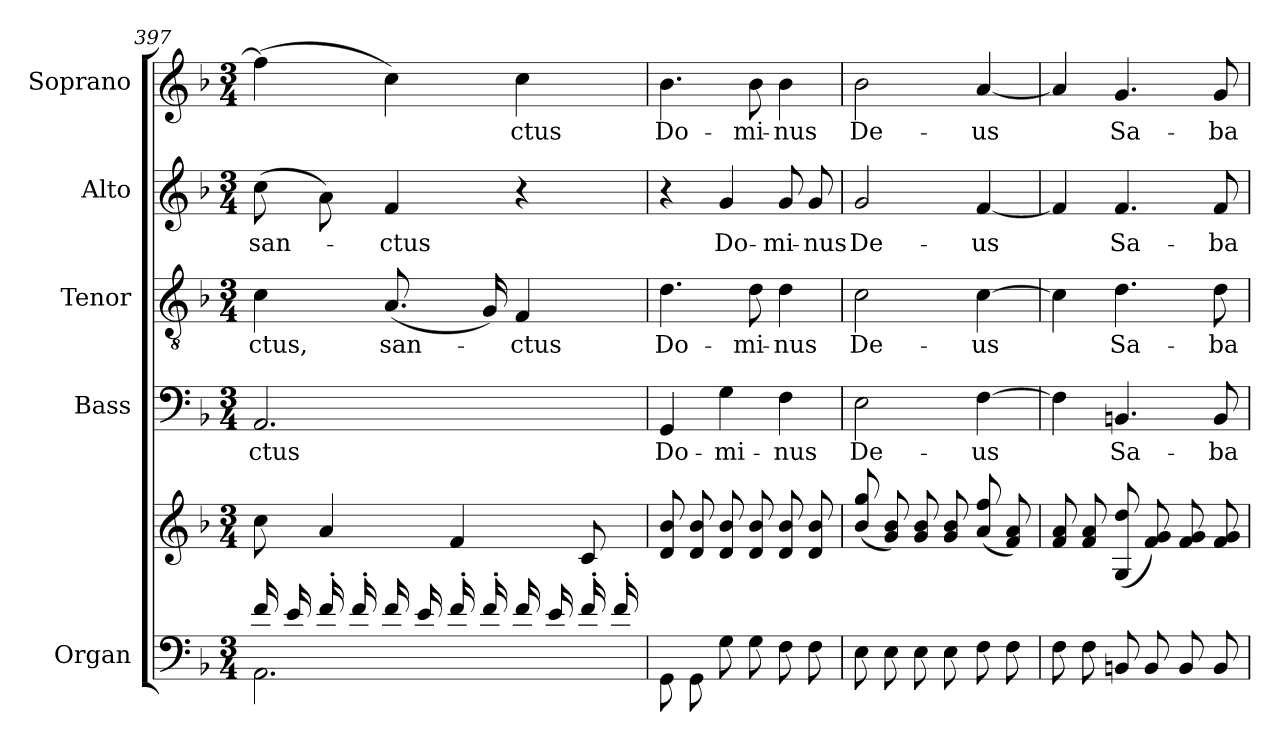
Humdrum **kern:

**kern	**kern	**kern	**text	**kern	**text	**kern	**text	**kern	**text
*part5	*part5	*part4	*part4	*part3	*part3	*part2	*part2	*part1	*part1
*staff6	*staff5	*staff4	*staff4	*staff3	*staff3	*staff2	*staff2	*staff1	*staff1
*I"Organ	*	*I"Bass	*	*I"Tenor	*	*I"Alto	*	*I"Soprano	*
*I'Org.	*	*I'B.	*	*I'T.	*	*I'A.	*	*I'S.	*
*clefF4	*clefG2	*clefF4	*	*clefGv2	*	*clefG2	*	*clefG2	*
*	*	*	*	*ITrd7c12	*	*	*	*	*
*k[b-]	*k[b-]	*k[b-]	*	*k[b-]	*	*k[b-]	*	*k[b-]	*
*F:	*F:	*F:	*	*F:	*	*F:	*	*F:	*
*M3/4	*M3/4	*M3/4	*	*M3/4	*	*M3/4	*	*M3/4	*
=397	=397	=397	=397	=397	=397	=397	=397	=397	=397
*^	*	*	*	*	*	*	*	*	*
!	!	!	!	!LO:LY:b:color=#000000	!	!	!	!	!	!
!	!	!	!	!	!	!LO:LY:b:color=#000000	!	!	!	!
!	!	!	!	!	!	!	!	!LO:LY:b:color=#000000	!	!
16fi/	2.AAi\	8cci\	2.AAi/	-ctus	4Ci\	-ctus,	(8cci\	san-	(4ffi\]	.
16ei/	.	.	.	.	.	.	.	.	.	.
16f'i/	.	4ai/	.	.	.	.	8ai\)	.	.	.
16f'i/	.	.	.	.	.	.	.	.	.	.
!	!	!	!	!	!	!LO:LY:b:color=#000000	!	!	!	!
!	!	!	!	!	!	!	!	!LO:LY:b:color=#000000	!	!
16fi/	.	.	.	.	(8.AAi/	san-	4fi/	-ctus	4cci\)	.
16ei/	.	.	.	.	.	.	.	.	.	.
16f'i/	.	4fi/	.	.	.	.	.	.	.	.
16f'i/	.	.	.	.	16GGi/)	.	.	.	.	.
!	!	!	!	!	!	!LO:LY:b:color=#000000	!	!	!	!
!	!	!	!	!	!	!	!	!	!	!LO:LY:b:color=#000000
16fi/	.	.	.	.	4FFi/	-ctus	4r	.	4cci\	-ctus
16ei/	.	.	.	.	.	.	.	.	.	.
16f'i/	.	8ci/	.	.	.	.	.	.	.	.
16f'i/	.	.	.	.	.	.	.	.	.	.
*v	*v	*	*	*	*	*	*	*	*	*
=398	=398	=398	=398	=398	=398	=398	=398	=398	=398
!	!	!	!LO:LY:b:color=#000000	!	!	!	!	!	!
!	!	!	!	!	!LO:LY:b:color=#000000	!	!	!	!
!	!	!	!	!	!	!	!	!	!LO:LY:b:color=#000000
8GGi\	8di/ 8b-i	4GGi/	Do-	4.Di\	Do-	4r	.	4.b-i\	Do-
8GGi\	8di/ 8b-i	.	.	.	.	.	.	.	.
!	!	!	!LO:LY:b:color=#000000	!	!	!	!	!	!
!	!	!	!	!	!	!	!LO:LY:b:color=#000000	!	!
8Gi\	8di/ 8b-i	4Gi\	-mi-	.	.	4gi/	Do-	.	.
!	!	!	!	!	!LO:LY:b:color=#000000	!	!	!	!
!	!	!	!	!	!	!	!	!	!LO:LY:b:color=#000000
8Gi\	8di/ 8b-i	.	.	8Di\	-mi-	.	.	8b-i\	-mi-
!	!	!	!LO:LY:b:color=#000000	!	!	!	!	!	!
!	!	!	!	!	!LO:LY:b:color=#000000	!	!	!	!
!	!	!	!	!	!	!	!LO:LY:b:color=#000000	!	!
!	!	!	!	!	!	!	!	!	!LO:LY:b:color=#000000
8Fi\	8di/ 8b-i	4Fi\	-nus	4Di\	-nus	8gi/	-mi-	4b-i\	-nus
!	!	!	!	!	!	!	!LO:LY:b:color=#000000	!	!
8Fi\	8di/ 8b-i	.	.	.	.	8gi/	-nus	.	.
=399	=399	=399	=399	=399	=399	=399	=399	=399	=399
!	!	!	!LO:LY:b:color=#000000	!	!	!	!	!	!
!	!	!	!	!	!LO:LY:b:color=#000000	!	!	!	!
!	!	!	!	!	!	!	!LO:LY:b:color=#000000	!	!
!	!	!	!	!	!	!	!	!	!LO:LY:b:color=#000000
8Ei\	(8b-i/ 8ggi	2Ei\	De-	2Ci\	De-	2gi/	De-	2b-i\	De-
8Ei\	8gi/ 8b-i)	.	.	.	.	.	.	.	.
8Ei\	8gi/ 8b-i	.	.	.	.	.	.	.	.
8Ei\	8gi/ 8b-i	.	.	.	.	.	.	.	.
!	!	!	!LO:LY:b:color=#000000	!	!	!	!	!	!
!	!	!	!	!	!LO:LY:b:color=#000000	!	!	!	!
!	!	!	!	!	!	!	!LO:LY:b:color=#000000	!	!
!	!	!	!	!	!	!	!	!	!LO:LY:b:color=#000000
8Fi\	(8ai/ 8ffi	[4Fi\	-us	[4Ci\	-us	[4fi/	-us	[4ai/	-us
8Fi\	8fi/ 8ai)	.	.	.	.	.	.	.	.
=400	=400	=400	=400	=400	=400	=400	=400	=400	=400
8Fi\	8fi/ 8ai	4Fi\]	.	4Ci\]	.	4fi/]	.	4ai/]	.
8Fi\	8fi/ 8ai	.	.	.	.	.	.	.	.
!	!	!	!LO:LY:b:color=#000000	!	!	!	!	!	!
!	!	!	!	!	!LO:LY:b:color=#000000	!	!	!	!
!	!	!	!	!	!	!	!LO:LY:b:color=#000000	!	!
!	!	!	!	!	!	!	!	!	!LO:LY:b:color=#000000
8BBni/	(8Gi/ 8ddi	4.BBni/	Sa-	4.Di\	Sa-	4.fi/	Sa-	4.gi/	Sa-
8BBi/	8fi/ 8gi)	.	.	.	.	.	.	.	.
8BBi/	8fi/ 8gi	.	.	.	.	.	.	.	.
!	!	!	!LO:LY:b:color=#000000	!	!	!	!	!	!
!	!	!	!	!	!LO:LY:b:color=#000000	!	!	!	!
!	!	!	!	!	!	!	!LO:LY:b:color=#000000	!	!
!	!	!	!	!	!	!	!	!	!LO:LY:b:color=#000000
8BBi/	8fi/ 8gi	8BBi/	-ba-	8Di\	-ba-	8fi/	-ba-	8gi/	-ba-
=	=	=	=	=	=	=	=	=	=
*-	*-	*-	*-	*-	*-	*-	*-	*-	*-
